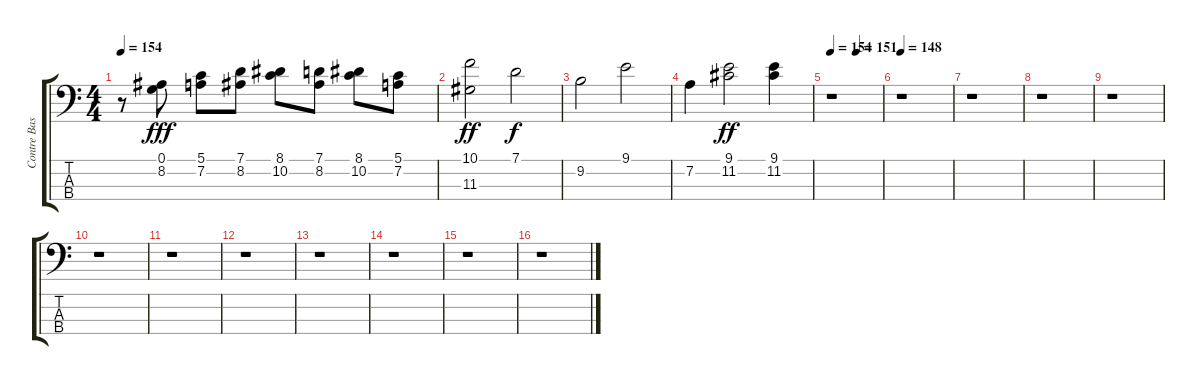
\track ("Contre Basson" "Contre Bas") {instrument electricbassfinger}
\staff {score tabs}
\tuning (G2 D2 A1 E1) {hide}
\ts (4 4)
\tempo 154
\clef f4
\ks c
r.8{dy ff} (0.1 8.2).8{dy fff} (5.1 7.2).8 (7.1 8.2).8 (8.1 10.2).8 (7.1 8.2).8 (8.1 10.2).8 (5.1 7.2).8 |
(10.1 11.3).2{dy ff} 7.1.2{dy f} |
9.2.2 9.1.2 |
7.2.4 (9.1 11.2).2{dy ff} (9.1 11.2).4 |
\tempo 154
\tempo (151 0.5)
r.1 |
\tempo 148
r.1 |
r.1 |
r.1 |
r.1 |
r.1 |
r.1 |
r.1 |
r.1 |
r.1 |
r.1 |
r.1
